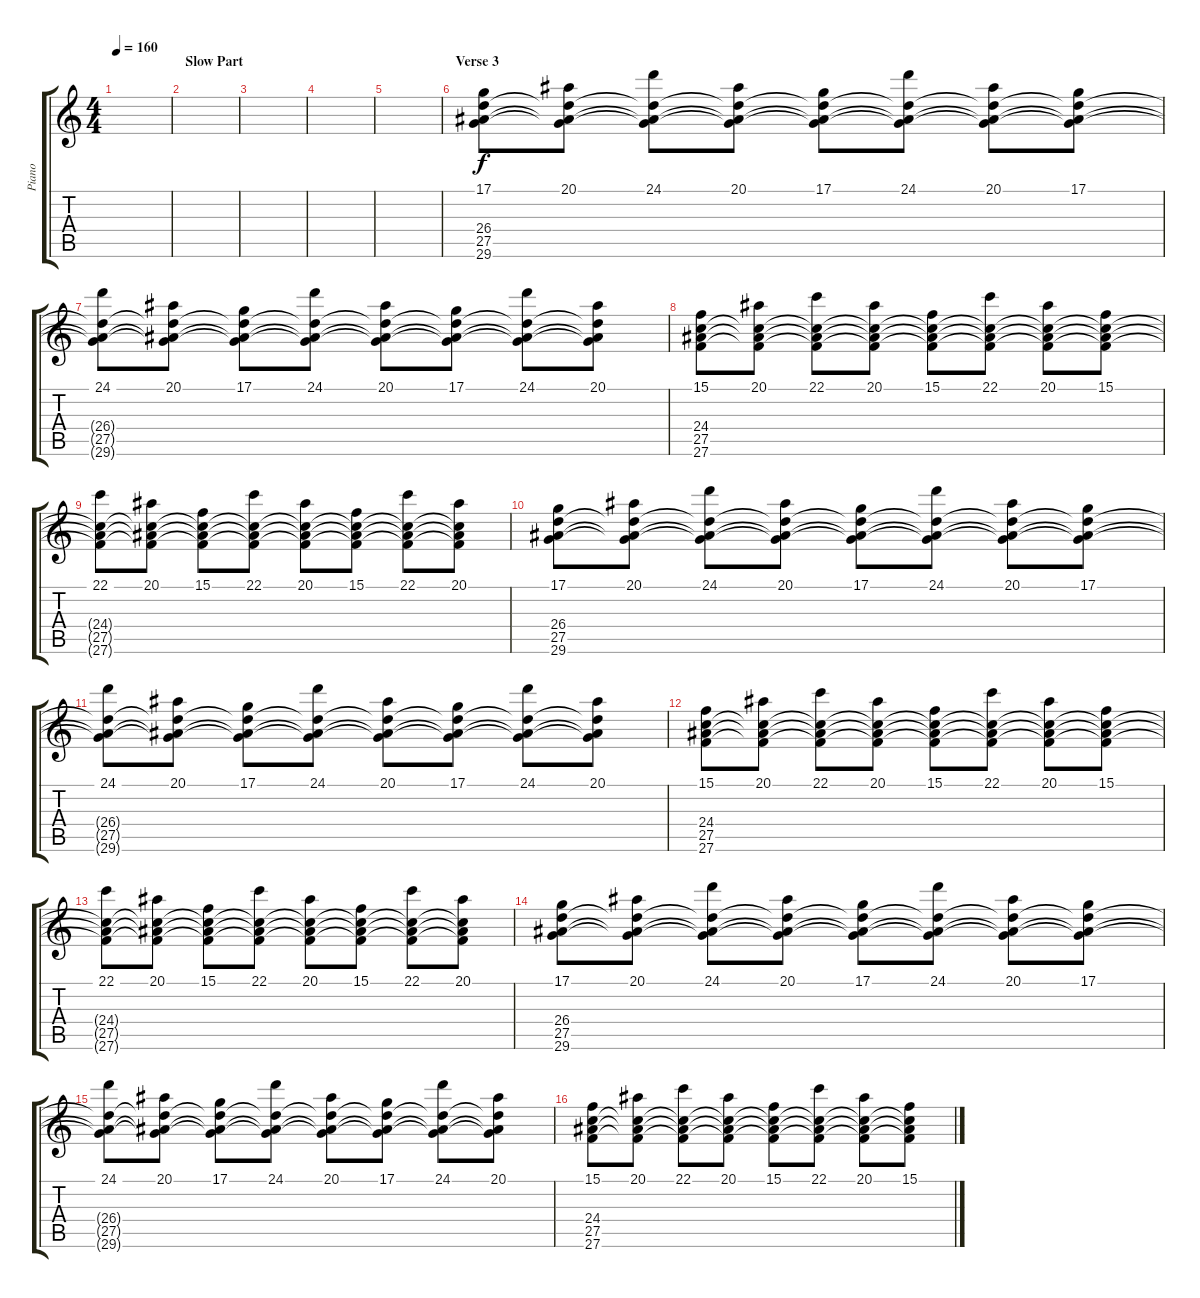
\track ("Piano" "Piano") {instrument acousticgrandpiano}
\staff {score tabs}
\tuning (D4 A3 F3 C3 G2 D2) {hide}
\ts (4 4)
\tempo 160
\clef g2
\ks c
|
\section ("" "Slow Part")
|
|
|
|
\section ("" "Verse 3")
(17.1 26.4 27.5 29.6).8 (20.1 26.4{t} 27.5{t} 29.6{t}).8 (24.1 26.4{t} 27.5{t} 29.6{t}).8 (20.1 26.4{t} 27.5{t} 29.6{t}).8 (17.1 26.4{t} 27.5{t} 29.6{t}).8 (24.1 26.4{t} 27.5{t} 29.6{t}).8 (20.1 26.4{t} 27.5{t} 29.6{t}).8 (17.1 26.4{t} 27.5{t} 29.6{t}).8 |
(24.1 26.4{t} 27.5{t} 29.6{t}).8 (20.1 26.4{t} 27.5{t} 29.6{t}).8 (17.1 26.4{t} 27.5{t} 29.6{t}).8 (24.1 26.4{t} 27.5{t} 29.6{t}).8 (20.1 26.4{t} 27.5{t} 29.6{t}).8 (17.1 26.4{t} 27.5{t} 29.6{t}).8 (24.1 26.4{t} 27.5{t} 29.6{t}).8 (20.1 26.4{t} 27.5{t} 29.6{t}).8 |
(15.1 24.4 27.5 27.6).8 (20.1 24.4{t} 27.5{t} 27.6{t}).8 (22.1 24.4{t} 27.5{t} 27.6{t}).8 (20.1 24.4{t} 27.5{t} 27.6{t}).8 (15.1 24.4{t} 27.5{t} 27.6{t}).8 (22.1 24.4{t} 27.5{t} 27.6{t}).8 (20.1 24.4{t} 27.5{t} 27.6{t}).8 (15.1 24.4{t} 27.5{t} 27.6{t}).8 |
(22.1 24.4{t} 27.5{t} 27.6{t}).8 (20.1 24.4{t} 27.5{t} 27.6{t}).8 (15.1 24.4{t} 27.5{t} 27.6{t}).8 (22.1 24.4{t} 27.5{t} 27.6{t}).8 (20.1 24.4{t} 27.5{t} 27.6{t}).8 (15.1 24.4{t} 27.5{t} 27.6{t}).8 (22.1 24.4{t} 27.5{t} 27.6{t}).8 (20.1 24.4{t} 27.5{t} 27.6{t}).8 |
(17.1 26.4 27.5 29.6).8 (20.1 26.4{t} 27.5{t} 29.6{t}).8 (24.1 26.4{t} 27.5{t} 29.6{t}).8 (20.1 26.4{t} 27.5{t} 29.6{t}).8 (17.1 26.4{t} 27.5{t} 29.6{t}).8 (24.1 26.4{t} 27.5{t} 29.6{t}).8 (20.1 26.4{t} 27.5{t} 29.6{t}).8 (17.1 26.4{t} 27.5{t} 29.6{t}).8 |
(24.1 26.4{t} 27.5{t} 29.6{t}).8 (20.1 26.4{t} 27.5{t} 29.6{t}).8 (17.1 26.4{t} 27.5{t} 29.6{t}).8 (24.1 26.4{t} 27.5{t} 29.6{t}).8 (20.1 26.4{t} 27.5{t} 29.6{t}).8 (17.1 26.4{t} 27.5{t} 29.6{t}).8 (24.1 26.4{t} 27.5{t} 29.6{t}).8 (20.1 26.4{t} 27.5{t} 29.6{t}).8 |
(15.1 24.4 27.5 27.6).8 (20.1 24.4{t} 27.5{t} 27.6{t}).8 (22.1 24.4{t} 27.5{t} 27.6{t}).8 (20.1 24.4{t} 27.5{t} 27.6{t}).8 (15.1 24.4{t} 27.5{t} 27.6{t}).8 (22.1 24.4{t} 27.5{t} 27.6{t}).8 (20.1 24.4{t} 27.5{t} 27.6{t}).8 (15.1 24.4{t} 27.5{t} 27.6{t}).8 |
(22.1 24.4{t} 27.5{t} 27.6{t}).8 (20.1 24.4{t} 27.5{t} 27.6{t}).8 (15.1 24.4{t} 27.5{t} 27.6{t}).8 (22.1 24.4{t} 27.5{t} 27.6{t}).8 (20.1 24.4{t} 27.5{t} 27.6{t}).8 (15.1 24.4{t} 27.5{t} 27.6{t}).8 (22.1 24.4{t} 27.5{t} 27.6{t}).8 (20.1 24.4{t} 27.5{t} 27.6{t}).8 |
(17.1 26.4 27.5 29.6).8 (20.1 26.4{t} 27.5{t} 29.6{t}).8 (24.1 26.4{t} 27.5{t} 29.6{t}).8 (20.1 26.4{t} 27.5{t} 29.6{t}).8 (17.1 26.4{t} 27.5{t} 29.6{t}).8 (24.1 26.4{t} 27.5{t} 29.6{t}).8 (20.1 26.4{t} 27.5{t} 29.6{t}).8 (17.1 26.4{t} 27.5{t} 29.6{t}).8 |
(24.1 26.4{t} 27.5{t} 29.6{t}).8 (20.1 26.4{t} 27.5{t} 29.6{t}).8 (17.1 26.4{t} 27.5{t} 29.6{t}).8 (24.1 26.4{t} 27.5{t} 29.6{t}).8 (20.1 26.4{t} 27.5{t} 29.6{t}).8 (17.1 26.4{t} 27.5{t} 29.6{t}).8 (24.1 26.4{t} 27.5{t} 29.6{t}).8 (20.1 26.4{t} 27.5{t} 29.6{t}).8 |
(15.1 24.4 27.5 27.6).8 (20.1 24.4{t} 27.5{t} 27.6{t}).8 (22.1 24.4{t} 27.5{t} 27.6{t}).8 (20.1 24.4{t} 27.5{t} 27.6{t}).8 (15.1 24.4{t} 27.5{t} 27.6{t}).8 (22.1 24.4{t} 27.5{t} 27.6{t}).8 (20.1 24.4{t} 27.5{t} 27.6{t}).8 (15.1 24.4{t} 27.5{t} 27.6{t}).8
